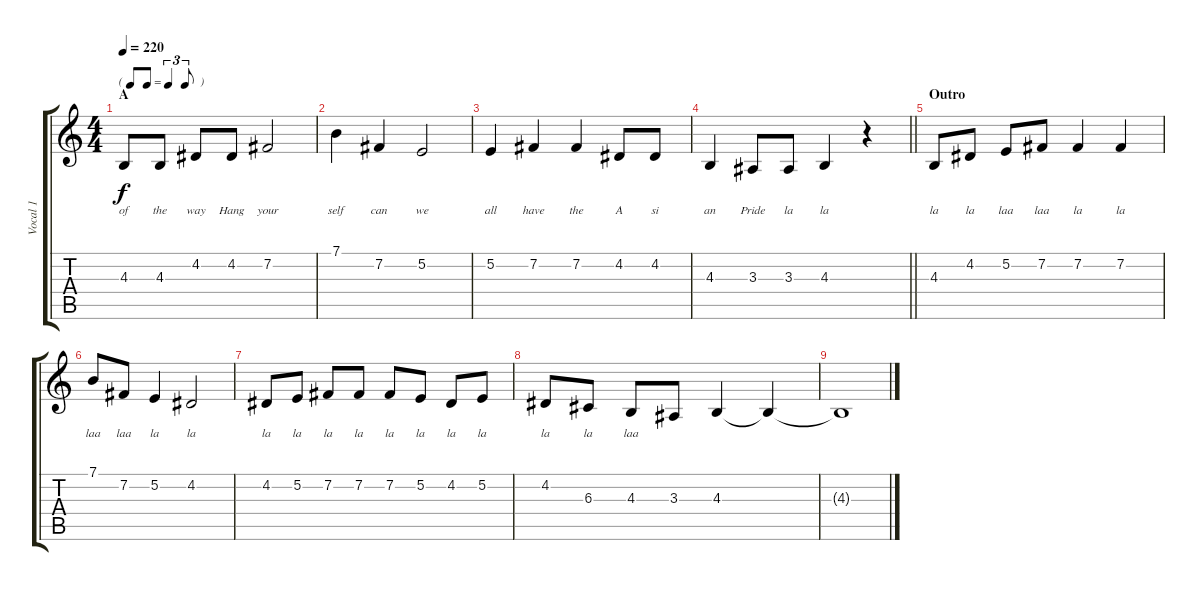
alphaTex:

\track ("Vocal 1" "Vocal 1") {instrument trumpet}
\staff {score tabs}
\tuning (E4 B3 G3 D3 A2 E2) {hide}
\ts (4 4)
\tf triplet8th
\section ("" "A")
\tempo 220
\clef g2
\ks c
4.3.8{lyrics (0 "of") lyrics (1 "") lyrics (2 "") lyrics (3 "") lyrics (4 "") dy f} 4.3.8{lyrics (0 "the") lyrics (1 "") lyrics (2 "") lyrics (3 "") lyrics (4 "")} 4.2.8{lyrics (0 "way") lyrics (1 "") lyrics (2 "") lyrics (3 "") lyrics (4 "")} 4.2.8{lyrics (0 "Hang") lyrics (1 "") lyrics (2 "") lyrics (3 "") lyrics (4 "")} 7.2.2{lyrics (0 "your") lyrics (1 "") lyrics (2 "") lyrics (3 "") lyrics (4 "")} |
7.1.4{lyrics (0 "self") lyrics (1 "") lyrics (2 "") lyrics (3 "") lyrics (4 "")} 7.2.4{lyrics (0 "can") lyrics (1 "") lyrics (2 "") lyrics (3 "") lyrics (4 "")} 5.2.2{lyrics (0 "we") lyrics (1 "") lyrics (2 "") lyrics (3 "") lyrics (4 "")} |
5.2.4{lyrics (0 "all") lyrics (1 "") lyrics (2 "") lyrics (3 "") lyrics (4 "")} 7.2.4{lyrics (0 "have") lyrics (1 "") lyrics (2 "") lyrics (3 "") lyrics (4 "")} 7.2.4{lyrics (0 "the") lyrics (1 "") lyrics (2 "") lyrics (3 "") lyrics (4 "")} 4.2.8{lyrics (0 "A") lyrics (1 "") lyrics (2 "") lyrics (3 "") lyrics (4 "")} 4.2.8{lyrics (0 "si") lyrics (1 "") lyrics (2 "") lyrics (3 "") lyrics (4 "")} |
\barLineRight lightlight
4.3.4{lyrics (0 "an") lyrics (1 "") lyrics (2 "") lyrics (3 "") lyrics (4 "")} 3.3.8{lyrics (0 "Pride") lyrics (1 "") lyrics (2 "") lyrics (3 "") lyrics (4 "")} 3.3.8{lyrics (0 "la") lyrics (1 "") lyrics (2 "") lyrics (3 "") lyrics (4 "")} 4.3.4{lyrics (0 "la") lyrics (1 "") lyrics (2 "") lyrics (3 "") lyrics (4 "")} r.4 |
\section ("" "Outro")
4.3.8{lyrics (0 "la") lyrics (1 "") lyrics (2 "") lyrics (3 "") lyrics (4 "")} 4.2.8{lyrics (0 "la") lyrics (1 "") lyrics (2 "") lyrics (3 "") lyrics (4 "")} 5.2.8{lyrics (0 "laa") lyrics (1 "") lyrics (2 "") lyrics (3 "") lyrics (4 "")} 7.2.8{lyrics (0 "laa") lyrics (1 "") lyrics (2 "") lyrics (3 "") lyrics (4 "")} 7.2.4{lyrics (0 "la") lyrics (1 "") lyrics (2 "") lyrics (3 "") lyrics (4 "")} 7.2.4{lyrics (0 "la") lyrics (1 "") lyrics (2 "") lyrics (3 "") lyrics (4 "")} |
7.1.8{lyrics (0 "laa") lyrics (1 "") lyrics (2 "") lyrics (3 "") lyrics (4 "")} 7.2.8{lyrics (0 "laa") lyrics (1 "") lyrics (2 "") lyrics (3 "") lyrics (4 "")} 5.2.4{lyrics (0 "la") lyrics (1 "") lyrics (2 "") lyrics (3 "") lyrics (4 "")} 4.2.2{lyrics (0 "la") lyrics (1 "") lyrics (2 "") lyrics (3 "") lyrics (4 "")} |
4.2.8{lyrics (0 "la") lyrics (1 "") lyrics (2 "") lyrics (3 "") lyrics (4 "")} 5.2.8{lyrics (0 "la") lyrics (1 "") lyrics (2 "") lyrics (3 "") lyrics (4 "")} 7.2.8{lyrics (0 "la") lyrics (1 "") lyrics (2 "") lyrics (3 "") lyrics (4 "")} 7.2.8{lyrics (0 "la") lyrics (1 "") lyrics (2 "") lyrics (3 "") lyrics (4 "")} 7.2.8{lyrics (0 "la") lyrics (1 "") lyrics (2 "") lyrics (3 "") lyrics (4 "")} 5.2.8{lyrics (0 "la") lyrics (1 "") lyrics (2 "") lyrics (3 "") lyrics (4 "")} 4.2.8{lyrics (0 "la") lyrics (1 "") lyrics (2 "") lyrics (3 "") lyrics (4 "")} 5.2.8{lyrics (0 "la") lyrics (1 "") lyrics (2 "") lyrics (3 "") lyrics (4 "")} |
4.2.8{lyrics (0 "la") lyrics (1 "") lyrics (2 "") lyrics (3 "") lyrics (4 "")} 6.3.8{lyrics (0 "la") lyrics (1 "") lyrics (2 "") lyrics (3 "") lyrics (4 "")} 4.3.8{lyrics (0 "laa") lyrics (1 "") lyrics (2 "") lyrics (3 "") lyrics (4 "")} 3.3.8 4.3.4 4.3{t}.4 |
4.3{t}.1
